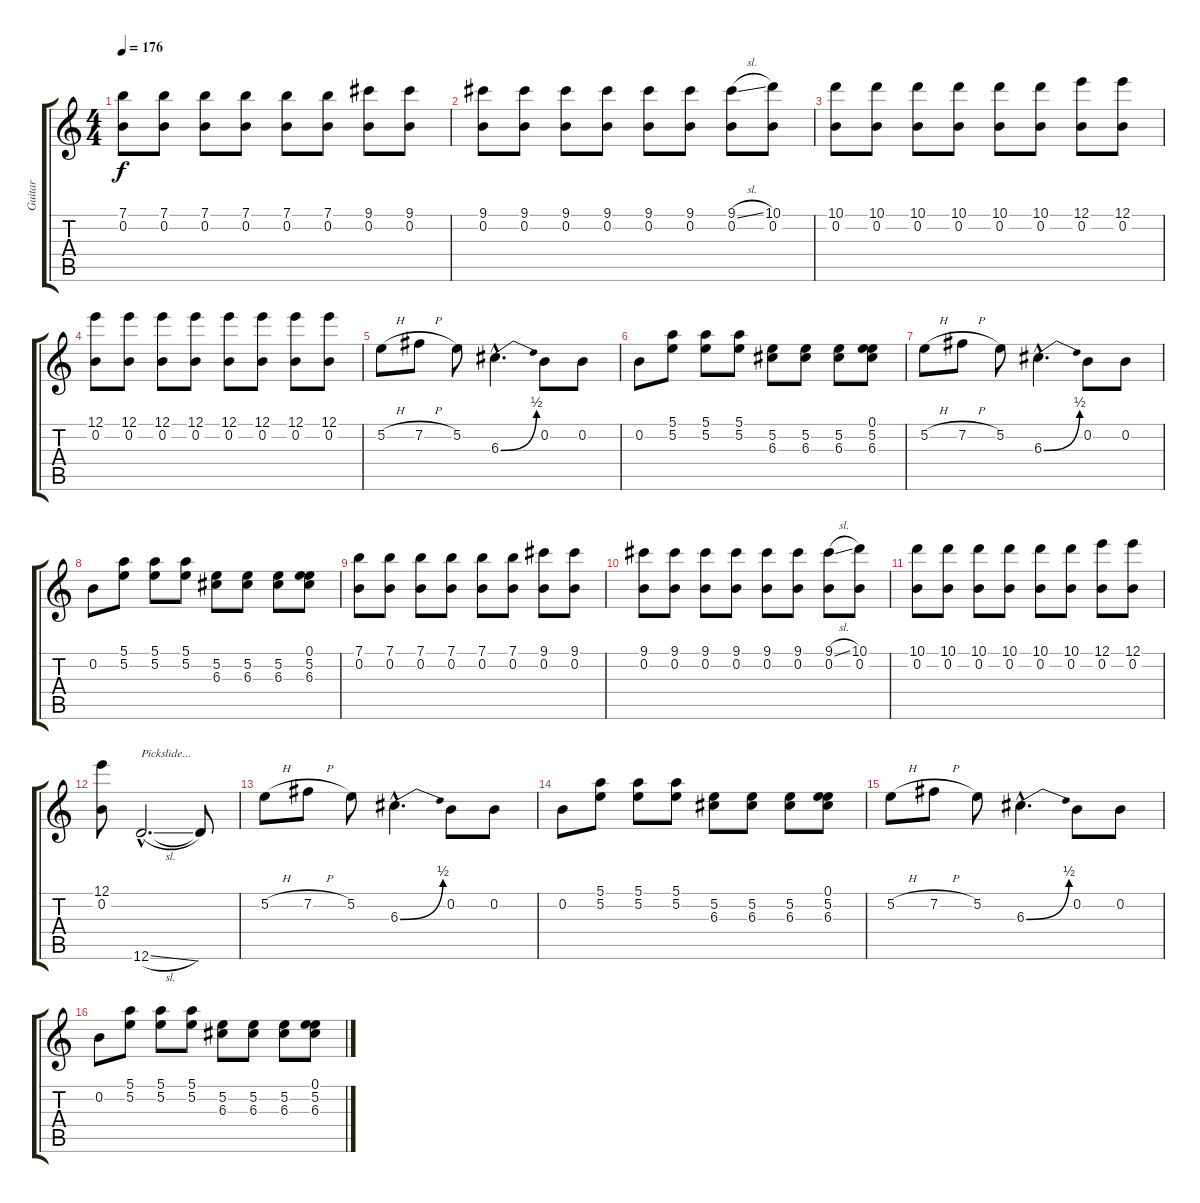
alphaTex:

\track ("Guitar " "Guitar ") {instrument overdrivenguitar}
\staff {score tabs}
\tuning (E4 B3 G3 D3 A2 D2) {hide}
\ts (4 4)
\tempo 176
\clef g2
\ks c
(7.1 0.2).8{dy f} (7.1 0.2).8 (7.1 0.2).8 (7.1 0.2).8 (7.1 0.2).8 (7.1 0.2).8 (9.1 0.2).8 (9.1 0.2).8 |
(9.1 0.2).8 (9.1 0.2).8 (9.1 0.2).8 (9.1 0.2).8 (9.1 0.2).8 (9.1 0.2).8 (9.1{sl} 0.2).8 (10.1 0.2).8 |
(10.1 0.2).8 (10.1 0.2).8 (10.1 0.2).8 (10.1 0.2).8 (10.1 0.2).8 (10.1 0.2).8 (12.1 0.2).8 (12.1 0.2).8 |
(12.1 0.2).8 (12.1 0.2).8 (12.1 0.2).8 (12.1 0.2).8 (12.1 0.2).8 (12.1 0.2).8 (12.1 0.2).8 (12.1 0.2).8 |
5.2{h}.8 7.2{h}.8 5.2.8 6.3{be (bend 0 0 60 2) hac}.4{d} 0.2.8 0.2.8 |
0.2.8 (5.1 5.2).8 (5.1 5.2).8 (5.1 5.2).8 (5.2 6.3).8 (5.2 6.3).8 (5.2 6.3).8 (0.1 5.2 6.3).8 |
5.2{h}.8 7.2{h}.8 5.2.8 6.3{be (bend 0 0 60 2) hac}.4{d} 0.2.8 0.2.8 |
0.2.8 (5.1 5.2).8 (5.1 5.2).8 (5.1 5.2).8 (5.2 6.3).8 (5.2 6.3).8 (5.2 6.3).8 (0.1 5.2 6.3).8 |
(7.1 0.2).8 (7.1 0.2).8 (7.1 0.2).8 (7.1 0.2).8 (7.1 0.2).8 (7.1 0.2).8 (9.1 0.2).8 (9.1 0.2).8 |
(9.1 0.2).8 (9.1 0.2).8 (9.1 0.2).8 (9.1 0.2).8 (9.1 0.2).8 (9.1 0.2).8 (9.1{sl} 0.2).8 (10.1 0.2).8 |
(10.1 0.2).8 (10.1 0.2).8 (10.1 0.2).8 (10.1 0.2).8 (10.1 0.2).8 (10.1 0.2).8 (12.1 0.2).8 (12.1 0.2).8 |
(12.1 0.2).8 12.6{sl hac}.2{d txt "Pickslide..."} 12.6{t}.8 |
5.2{h}.8 7.2{h}.8 5.2.8 6.3{be (bend 0 0 60 2) hac}.4{d} 0.2.8 0.2.8 |
0.2.8 (5.1 5.2).8 (5.1 5.2).8 (5.1 5.2).8 (5.2 6.3).8 (5.2 6.3).8 (5.2 6.3).8 (0.1 5.2 6.3).8 |
5.2{h}.8 7.2{h}.8 5.2.8 6.3{be (bend 0 0 60 2) hac}.4{d} 0.2.8 0.2.8 |
0.2.8 (5.1 5.2).8 (5.1 5.2).8 (5.1 5.2).8 (5.2 6.3).8 (5.2 6.3).8 (5.2 6.3).8 (0.1 5.2 6.3).8
